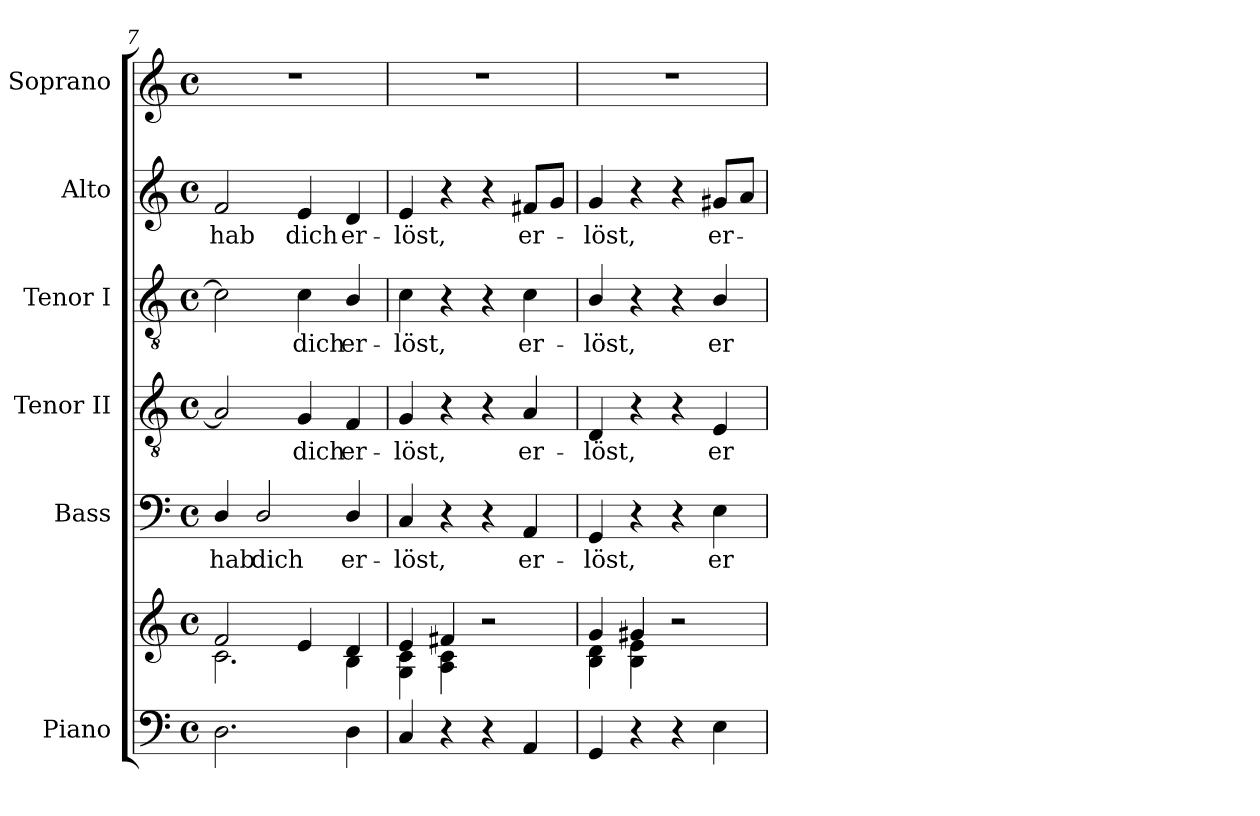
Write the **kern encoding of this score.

**kern	**kern	**kern	**text	**kern	**text	**kern	**text	**kern	**text	**kern
*part6	*part6	*part5	*part5	*part4	*part4	*part3	*part3	*part2	*part2	*part1
*staff7	*staff6	*staff5	*staff5	*staff4	*staff4	*staff3	*staff3	*staff2	*staff2	*staff1
*I"Piano	*	*I"Bass	*	*I"Tenor II	*	*I"Tenor I	*	*I"Alto	*	*I"Soprano
*I'Pno.	*	*I'B.	*	*I'T.	*	*I'T.	*	*I'A.	*	*I'S.
*clefF4	*clefG2	*clefF4	*	*clefGv2	*	*clefGv2	*	*clefG2	*	*clefG2
*	*	*	*	*ITrd7c12	*	*ITrd7c12	*	*	*	*
*k[]	*k[]	*k[]	*	*k[]	*	*k[]	*	*k[]	*	*k[]
*C:	*C:	*C:	*	*C:	*	*C:	*	*C:	*	*C:
*M4/4	*M4/4	*M4/4	*	*M4/4	*	*M4/4	*	*M4/4	*	*M4/4
*met(c)	*met(c)	*met(c)	*	*met(c)	*	*met(c)	*	*met(c)	*	*met(c)
=7	=7	=7	=7	=7	=7	=7	=7	=7	=7	=7
*	*^	*	*	*	*	*	*	*	*	*
!	!	!	!	!LO:LY:b:color=#000000	!	!	!	!	!	!	!
!	!	!	!	!	!	!	!	!	!	!LO:LY:b:color=#000000	!
2.Di\	2fi/	2.ci\	4Di/	hab	2AAi/]	.	2Ci\]	.	2fi/	hab	1r
!	!	!	!	!LO:LY:b:color=#000000	!	!	!	!	!	!	!
.	.	.	2Di/	dich	.	.	.	.	.	.	.
!	!	!	!	!	!	!LO:LY:b:color=#000000	!	!	!	!	!
!	!	!	!	!	!	!	!	!LO:LY:b:color=#000000	!	!	!
!	!	!	!	!	!	!	!	!	!	!LO:LY:b:color=#000000	!
.	4ei/	.	.	.	4GGi/	dich	4Ci\	dich	4ei/	dich	.
!	!	!	!	!LO:LY:b:color=#000000	!	!	!	!	!	!	!
!	!	!	!	!	!	!LO:LY:b:color=#000000	!	!	!	!	!
!	!	!	!	!	!	!	!	!LO:LY:b:color=#000000	!	!	!
!	!	!	!	!	!	!	!	!	!	!LO:LY:b:color=#000000	!
4Di\	4di/	4Bi\	4Di/	er-	4FFi/	er-	4BBi/	er-	4di/	er-	.
=8	=8	=8	=8	=8	=8	=8	=8	=8	=8	=8	=8
!	!	!	!	!LO:LY:b:color=#000000	!	!	!	!	!	!	!
!	!	!	!	!	!	!LO:LY:b:color=#000000	!	!	!	!	!
!	!	!	!	!	!	!	!	!LO:LY:b:color=#000000	!	!	!
!	!	!	!	!	!	!	!	!	!	!LO:LY:b:color=#000000	!
4Ci/	4ei/	4Gi\ 4ci	4Ci/	-löst,	4GGi/	-löst,	4Ci\	-löst,	4ei/	-löst,	1r
4r	4f#Xi/	4Ai\ 4ci	4r	.	4r	.	4r	.	4r	.	.
4r	2r	2ryy	4r	.	4r	.	4r	.	4r	.	.
!	!	!	!	!LO:LY:b:color=#000000	!	!	!	!	!	!	!
!	!	!	!	!	!	!LO:LY:b:color=#000000	!	!	!	!	!
!	!	!	!	!	!	!	!	!LO:LY:b:color=#000000	!	!	!
!	!	!	!	!	!	!	!	!	!	!LO:LY:b:color=#000000	!
4AAi/	.	.	4AAi/	er-	4AAi/	er-	4Ci\	er-	8f#Xi/L	er-	.
.	.	.	.	.	.	.	.	.	8gi/J	.	.
=9	=9	=9	=9	=9	=9	=9	=9	=9	=9	=9	=9
!	!	!	!	!LO:LY:b:color=#000000	!	!	!	!	!	!	!
!	!	!	!	!	!	!LO:LY:b:color=#000000	!	!	!	!	!
!	!	!	!	!	!	!	!	!LO:LY:b:color=#000000	!	!	!
!	!	!	!	!	!	!	!	!	!	!LO:LY:b:color=#000000	!
4GGi/	4gi/	4Bi\ 4di	4GGi/	-löst,	4DDi/	-löst,	4BBi/	-löst,	4gi/	-löst,	1r
4r	4g#Xi/	4Bi\ 4ei	4r	.	4r	.	4r	.	4r	.	.
4r	2r	2ryy	4r	.	4r	.	4r	.	4r	.	.
!	!	!	!	!LO:LY:b:color=#000000	!	!	!	!	!	!	!
!	!	!	!	!	!	!LO:LY:b:color=#000000	!	!	!	!	!
!	!	!	!	!	!	!	!	!LO:LY:b:color=#000000	!	!	!
!	!	!	!	!	!	!	!	!	!	!LO:LY:b:color=#000000	!
4Ei\	.	.	4Ei\	er-	4EEi/	er-	4BBi/	er-	8g#Xi/L	er-	.
.	.	.	.	.	.	.	.	.	8ai/J	.	.
*	*v	*v	*	*	*	*	*	*	*	*	*
=	=	=	=	=	=	=	=	=	=	=
*-	*-	*-	*-	*-	*-	*-	*-	*-	*-	*-
